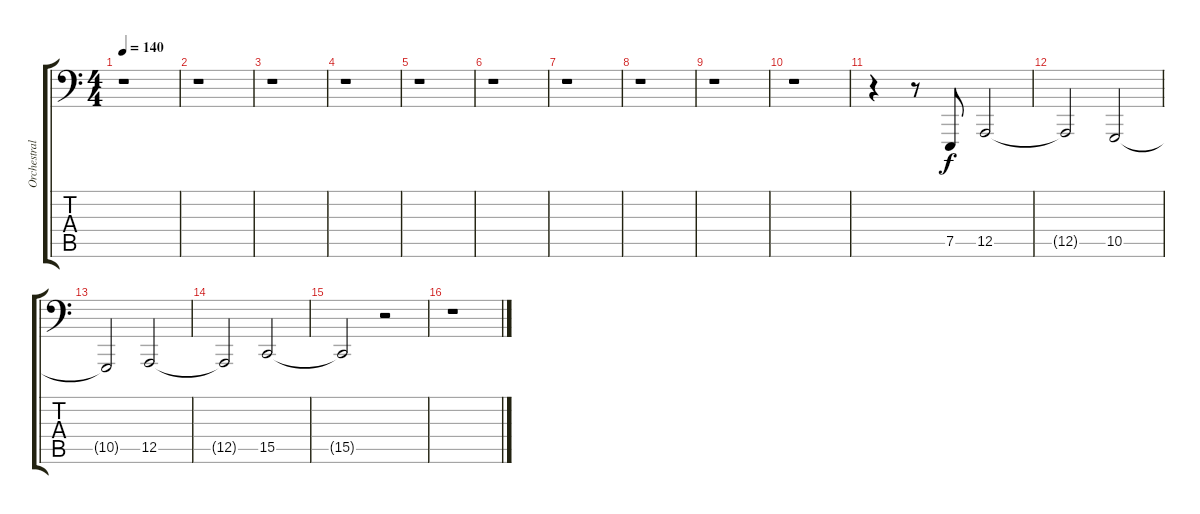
\track ("Orchestral Harp" "Orchestral") {instrument orchestralharp}
\staff {score tabs}
\tuning (E2 B1 G1 D1 A0 E0) {hide}
\ts (4 4)
\tempo 140
\clef f4
\ks c
r.1{dy f} |
r.1 |
r.1 |
r.1 |
r.1 |
r.1 |
r.1 |
r.1 |
r.1 |
r.1 |
r.4 r.8 7.5.8 12.5.2 |
12.5{t}.2 10.5.2 |
10.5{t}.2 12.5.2 |
12.5{t}.2 15.5.2 |
15.5{t}.2 r.2 |
r.1
